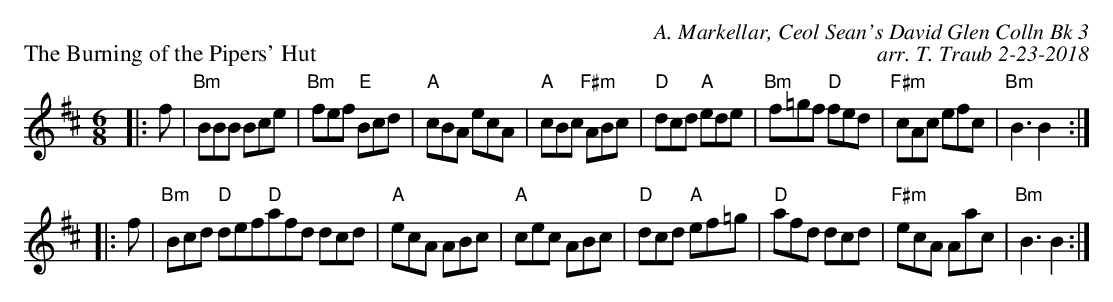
X:1
P: The Burning of the Pipers' Hut
C: A. Markellar, Ceol Sean's David Glen Colln Bk 3
C: arr. T. Traub 2-23-2018
M: 6/8
L: 1/8
K: Bm
|: f|"Bm"BBB Bce|"Bm"fef "E"Bcd|"A"cBA ecA|"A"cBc "F#m"ABc|"D"dcd "A"ede|"Bm"f=gf "D"fed|"F#m"cAc efc|"Bm"B3 B2 :|
|: f|"Bm"Bcd "D"def"D"afd dcd|"A"ecA ABc|"A"cec ABc|"D"dcd "A"ef=g|"D"afd dcd|"F#m"ecA Aac|"Bm"B3 B2 :|
